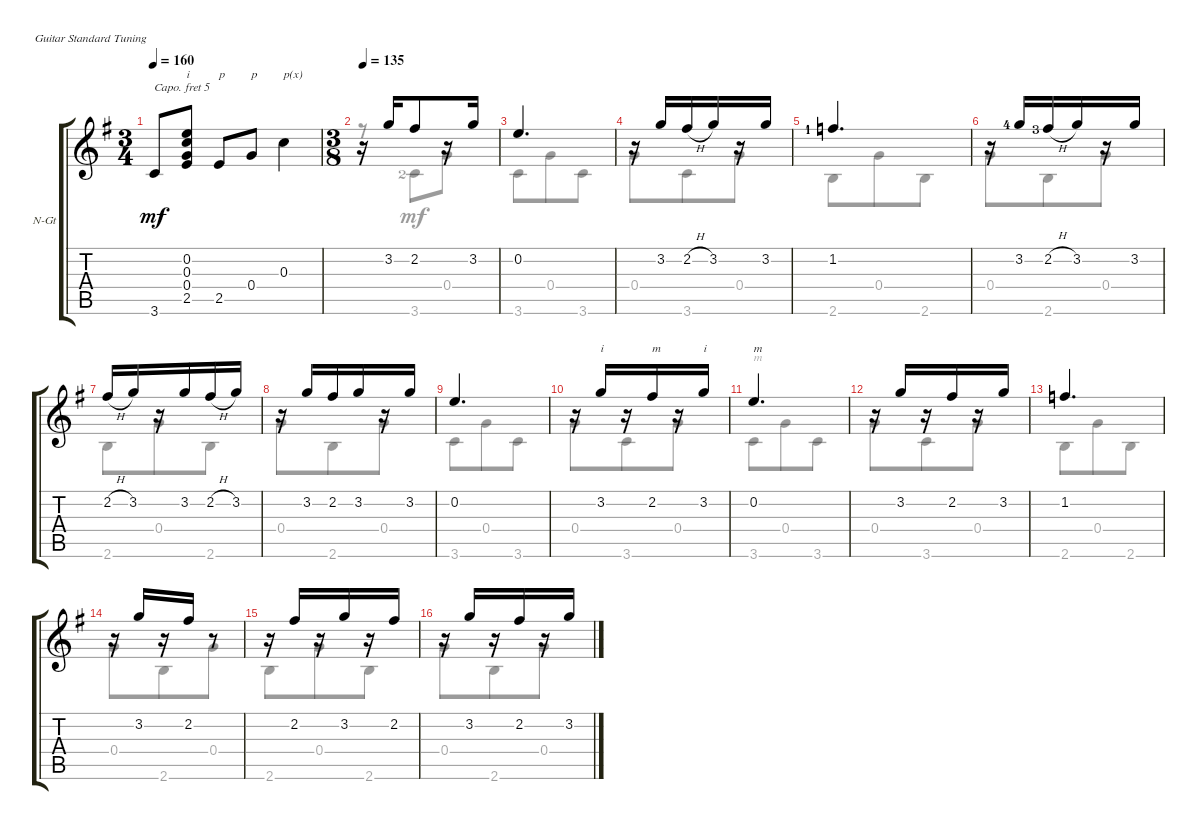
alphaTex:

\defaultSystemsLayout 4
\bracketExtendMode groupsimilarinstruments
\firstSystemTrackNameOrientation horizontal
\otherSystemsTrackNameOrientation horizontal
\track ("Nylon Guitar" "N-Gt") {instrument acousticguitarnylon}
\staff {score tabs}
\capo 5
\tuning (E4 B3 G3 D3 A2 E2)
\voice
\ts (3 4)
\tempo 160
\clef g2
\ks g
3.6.8{dy mf} (2.5 0.4 0.3 0.2).8{txt "i"} 2.5.8{txt "p"} 0.4.8{txt "p"} 0.3.4{txt "p(x)"} |
\ts (3 8)
\tempo (135 0.0125)
r.16 3.2.16 2.2.8 r.16 3.2.16 |
0.2.4{d} |
r.16 3.2.16 2.2{h}.16 3.2.16 r.16 3.2.16 |
1.2{lf 2}.4{d} |
r.16 3.2{lf 5}.16 2.2{h lf 4}.16 3.2.16 r.16 3.2.16 |
2.2{h}.16 3.2.16 r.16 3.2.16 2.2{h}.16 3.2.16 |
r.16 3.2.16 2.2.16 3.2.16 r.16 3.2.16 |
0.2.4{d} |
r.16 3.2.16{txt "i"} r.16 2.2.16{txt "m"} r.16 3.2.16{txt "i"} |
0.2.4{d txt "m"} |
r.16 3.2.16 r.16 2.2.16 r.16 3.2.16 |
1.2.4{d} |
r.16 3.2.16 r.16 2.2.16 r.8 |
r.16 2.2.16 r.16 3.2.16 r.16 2.2.16 |
r.16 3.2.16 r.16 2.2.16 r.16 3.2.16
\voice
\clef g2
\ottava regular
\simile none
\ks g
|
r.8 3.6{lf 3}.8 0.4.8 |
3.6.8 0.4.8 3.6.8 |
0.4.8 3.6.8 0.4.8 |
2.6.8 0.4.8 2.6.8 |
0.4.8 2.6.8 0.4.8 |
2.6.8 0.4.8 2.6.8 |
0.4.8 2.6.8 0.4.8 |
3.6.8 0.4.8 3.6.8 |
0.4.8 3.6.8 0.4.8 |
3.6.8{txt "m"} 0.4.8 3.6.8 |
0.4.8 3.6.8 0.4.8 |
2.6.8 0.4.8 2.6.8 |
0.4.8 2.6.8 0.4.8 |
2.6.8 0.4.8 2.6.8 |
0.4.8 2.6.8 0.4.8
